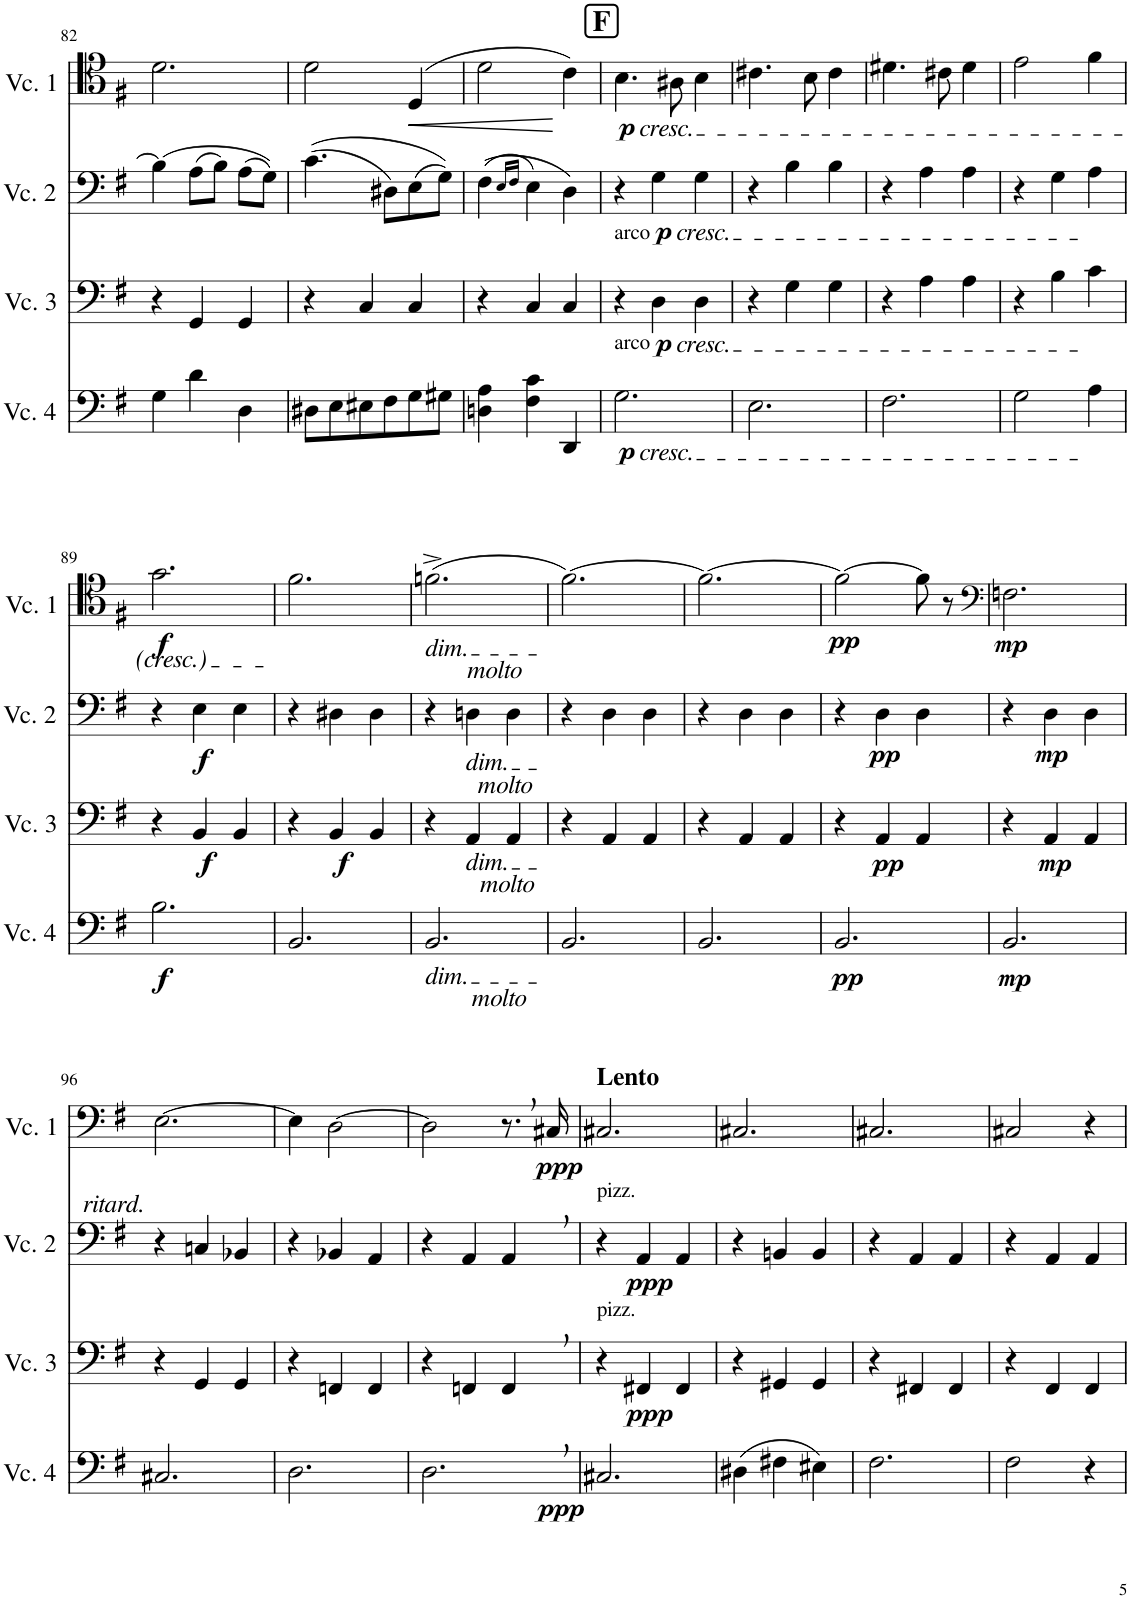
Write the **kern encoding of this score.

**kern	**dynam	**kern	**dynam	**kern	**dynam	**kern	**dynam
*part4	*part4	*part3	*part3	*part2	*part2	*part1	*part1
*staff4	*staff4	*staff3	*staff3	*staff2	*staff2	*staff1	*staff1
*I"Cello 4	*	*I"Cello 3	*	*I"Cello 2	*	*I"Cello 1	*
!!LO:PB:g=z
*clefF4	*	*clefF4	*	*clefF4	*	*clefC4	*
*k[f#]	*	*k[f#]	*	*k[f#]	*	*k[f#]	*
*M3/4	*	*M3/4	*	*M3/4	*	*M3/4	*
=82	=82	=82	=82	=82	=82	=82	=82
4G\	.	4r	.	(4B\]	.	2.d\	.
4d\	.	4GG/	.	(8A\L	.	.	.
.	.	.	.	8B\J)	.	.	.
4D\	.	4GG/	.	(8A\L	.	.	.
.	.	.	.	8G\J))	.	.	.
=83	=83	=83	=83	=83	=83	=83	=83
8D#X\L	.	4r	.	((4.c\	.	2d\	.
8E\	.	.	.	.	.	.	.
8E#X\	.	4C/	.	.	.	.	.
8F#\	.	.	.	8D#X\L)	.	.	.
!	!	!	!	!	!	!	!LO:HP:b
8G\	.	4C/	.	(8E\	.	(4D/	<
8G#X\J	.	.	.	8G\J))	.	.	.
=84	=84	=84	=84	=84	=84	=84	=84
4Dn\ 4A\	.	4r	.	((4F#\	.	2d\	.
.	.	.	.	16qE/LL	.	.	.
.	.	.	.	16qF#/JJ	.	.	.
4F#\ 4c\	.	4C/	.	4E\)	.	.	.
4DD/	.	4C/	.	4D\)	.	4c\)	[
!!LO:REH:place=s1:a:B:cj:fs=14:t=F
=85	=85	=85	=85	=85	=85	=85	=85
!	!	!	!	!	!	!LO:TX:b:i:t=cresc.	!
!	!	!LO:TX:a:t=arco	!	!	!	!	!
!LO:TX:a:t=arco	!	!	!	!	!	!	!
!LO:TX:b:i:t=cresc.	!	!	!	!	!	!	!
!	!LO:DY:b	!	!	!	!	!	!LO:DY:b
2.G\	p	4r	.	4r	.	4.B\	p
!	!	!	!	!LO:TX:b:i:t=cresc.	!	!	!
!	!	!LO:TX:b:i:t=cresc.	!	!	!	!	!
!	!	!	!LO:DY:b	!	!LO:DY:b	!	!
.	.	4D\	p	4G\	p	.	.
.	.	.	.	.	.	8A#X\	.
.	.	4D\	.	4G\	.	4B\	.
=86	=86	=86	=86	=86	=86	=86	=86
2.E\	.	4r	.	4r	.	4.c#X\	.
.	.	4G\	.	4B\	.	.	.
.	.	.	.	.	.	8B\	.
.	.	4G\	.	4B\	.	4c#\	.
=87	=87	=87	=87	=87	=87	=87	=87
2.F#\	.	4r	.	4r	.	4.d#X\	.
.	.	4A\	.	4A\	.	.	.
.	.	.	.	.	.	8c#X\	.
.	.	4A\	.	4A\	.	4d#\	.
=88	=88	=88	=88	=88	=88	=88	=88
2G\	.	4r	.	4r	.	2e\	.
.	.	4B\	.	4G\	.	.	.
4A\	.	4c\	.	4A\	.	4f#\	.
!!LO:LB:g=z
=89	=89	=89	=89	=89	=89	=89	=89
!	!LO:DY:b	!	!	!	!	!	!LO:DY:b
2.B\	f	4r	.	4r	.	2.g\	f
!	!	!	!LO:DY:b	!	!LO:DY:b	!	!
.	.	4BB/	f	4E\	f	.	.
.	.	4BB/	.	4E\	.	.	.
=90	=90	=90	=90	=90	=90	=90	=90
2.BB/	.	4r	.	4r	.	2.f#\	.
!	!	!	!LO:DY:b	!	!	!	!
.	.	4BB/	f	4D#X\	.	.	.
.	.	4BB/	.	4D#\	.	.	.
=91	=91	=91	=91	=91	=91	=91	=91
!	!	!	!	!	!	!LO:TX:b:i:t=molto	!
!	!	!	!	!	!	!LO:TX:b:i:t=dim.	!
!LO:TX:b:i:t=molto	!	!	!	!	!	!	!
!LO:TX:b:i:t=dim.	!	!	!	!	!	!	!
2.BB/	.	4r	.	4r	.	(2.fn^\	.
!	!	!	!	!LO:TX:b:i:t=molto	!	!	!
!	!	!	!	!LO:TX:b:i:t=dim.	!	!	!
!	!	!LO:TX:b:i:t=molto	!	!	!	!	!
!	!	!LO:TX:b:i:t=dim.	!	!	!	!	!
.	.	4AA/	.	4Dn\	.	.	.
.	.	4AA/	.	4D\	.	.	.
=92	=92	=92	=92	=92	=92	=92	=92
2.BB/	.	4r	.	4r	.	[2.f#\)	.
.	.	4AA/	.	4D\	.	.	.
.	.	4AA/	.	4D\	.	.	.
=93	=93	=93	=93	=93	=93	=93	=93
2.BB/	.	4r	.	4r	.	2.f#\_	.
.	.	4AA/	.	4D\	.	.	.
.	.	4AA/	.	4D\	.	.	.
=94	=94	=94	=94	=94	=94	=94	=94
!	!LO:DY:b	!	!	!	!	!	!LO:DY:b
2.BB/	pp	4r	.	4r	.	2f#\_	pp
!	!	!	!LO:DY:b	!	!LO:DY:b	!	!
.	.	4AA/	pp	4D\	pp	.	.
.	.	4AA/	.	4D\	.	8f#\]	.
.	.	.	.	.	.	8r	.
=95	=95	=95	=95	=95	=95	=95	=95
*	*	*	*	*	*	*clefF4	*
!	!LO:DY:b	!	!	!	!	!	!LO:DY:b
2.BB/	mp	4r	.	4r	.	2.Fn\	mp
!	!	!	!LO:DY:b	!	!LO:DY:b	!	!
.	.	4AA/	mp	4D\	mp	.	.
.	.	4AA/	.	4D\	.	.	.
!!LO:LB:g=z
=96	=96	=96	=96	=96	=96	=96	=96
2.C#X/	.	4r	.	4r	.	[2.E\	.
.	.	4GG/	.	4Cn/	.	.	.
.	.	4GG/	.	4BB-X/	.	.	.
=97	=97	=97	=97	=97	=97	=97	=97
2.D\	.	4r	.	4r	.	4E\]	.
!	!	!	!	!	!	!LO:TX:b:i:t=ritard.	!
.	.	4FFn/	.	4BB-X/	.	[2D\	.
.	.	4FF/	.	4AA/	.	.	.
=98	=98	=98	=98	=98	=98	=98	=98
2.D,\	.	4r	.	4r	.	2D\]	.
.	.	4FFn/	.	4AA/	.	.	.
.	.	4FF,/	.	4AA,/	.	8.r	.
!	!	!	!	!	!	!	!LO:DY:b
.	.	.	.	.	.	16C#X/	ppp
=99	=99	=99	=99	=99	=99	=99	=99
!	!	!	!	!	!	!LO:TX:a:B:t=Lento	!
!	!	!	!	!LO:TX:a:t=pizz.	!	!	!
!	!	!LO:TX:a:t=pizz.	!	!	!	!	!
!	!LO:DY:b	!	!	!	!	!	!
2.C#X/	ppp	4r	.	4r	.	2.C#X/	.
!	!	!	!LO:DY:b	!	!LO:DY:b	!	!
.	.	4FF#X/	ppp	4AA/	ppp	.	.
.	.	4FF#/	.	4AA/	.	.	.
=100	=100	=100	=100	=100	=100	=100	=100
(4D#X\	.	4r	.	4r	.	2.C#X/	.
4F#X\	.	4GG#X/	.	4BBn/	.	.	.
4E#X\)	.	4GG#/	.	4BB/	.	.	.
=101	=101	=101	=101	=101	=101	=101	=101
2.F#\	.	4r	.	4r	.	2.C#X/	.
.	.	4FF#X/	.	4AA/	.	.	.
.	.	4FF#/	.	4AA/	.	.	.
=102	=102	=102	=102	=102	=102	=102	=102
2F#\	.	4r	.	4r	.	2C#X/	.
.	.	4FF#/	.	4AA/	.	.	.
4r	.	4FF#/	.	4AA/	.	4r	.
=	=	=	=	=	=	=	=
*-	*-	*-	*-	*-	*-	*-	*-
